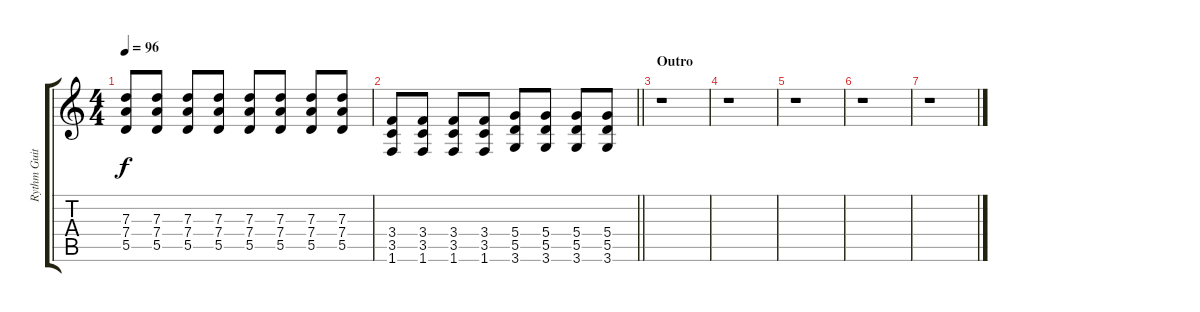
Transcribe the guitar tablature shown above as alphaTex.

\track ("Rythm Guitar" "Rythm Guit") {instrument overdrivenguitar}
\staff {score tabs}
\tuning (E4 B3 G3 D3 A2 E2) {hide}
\ts (4 4)
\tempo 96
\clef g2
\ks c
(7.3 7.4 5.5).8{dy f} (7.3 7.4 5.5).8 (7.3 7.4 5.5).8 (7.3 7.4 5.5).8 (7.3 7.4 5.5).8 (7.3 7.4 5.5).8 (7.3 7.4 5.5).8 (7.3 7.4 5.5).8 |
\barLineRight lightlight
(3.4 3.5 1.6).8 (3.4 3.5 1.6).8 (3.4 3.5 1.6).8 (3.4 3.5 1.6).8 (5.4 5.5 3.6).8 (5.4 5.5 3.6).8 (5.4 5.5 3.6).8 (5.4 5.5 3.6).8 |
\section ("" "Outro")
r.1 |
r.1 |
r.1 |
r.1 |
r.1
